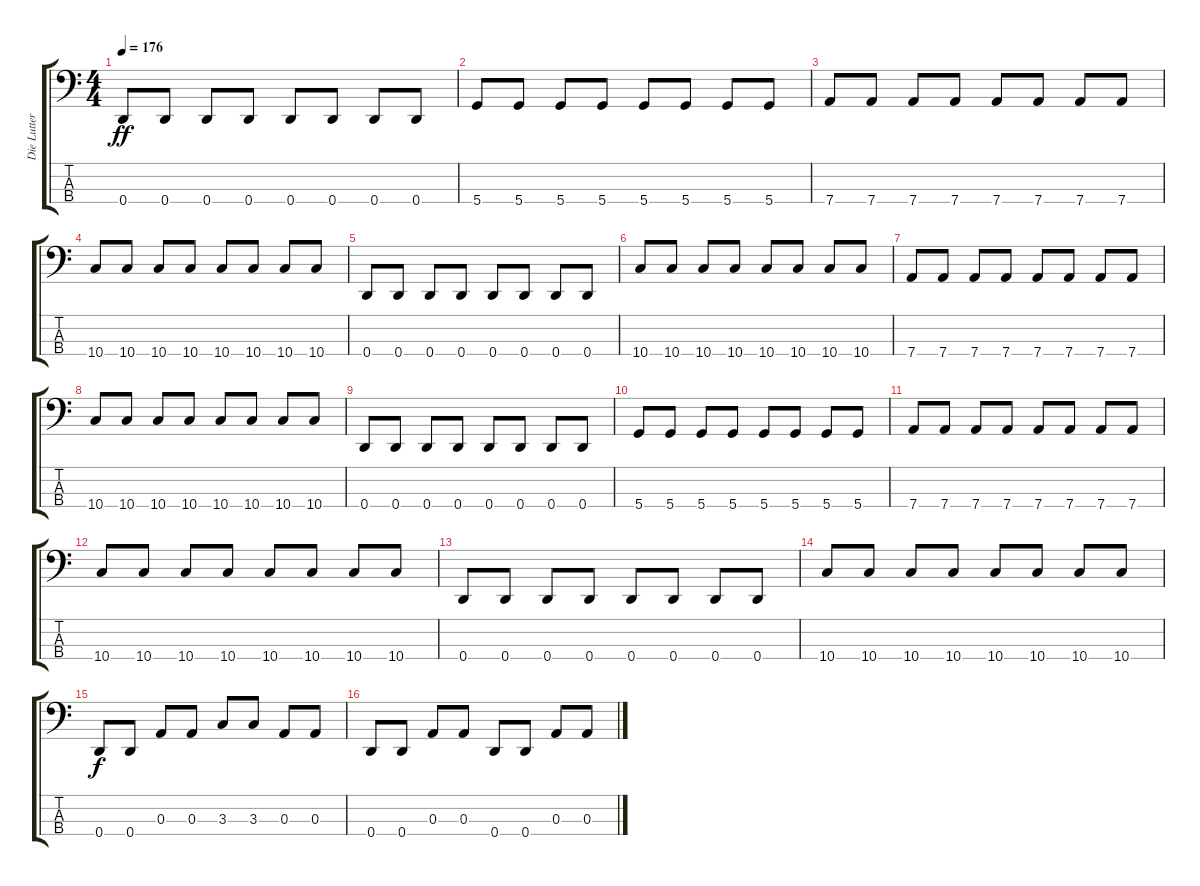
\track ("Die Lutter (Bass)" "Die Lutter") {instrument electricbasspick}
\staff {score tabs}
\tuning (G2 D2 A1 D1) {hide}
\ts (4 4)
\tempo 176
\clef f4
\ks c
0.4.8{dy ff} 0.4.8 0.4.8 0.4.8 0.4.8 0.4.8 0.4.8 0.4.8 |
5.4.8 5.4.8 5.4.8 5.4.8 5.4.8 5.4.8 5.4.8 5.4.8 |
7.4.8 7.4.8 7.4.8 7.4.8 7.4.8 7.4.8 7.4.8 7.4.8 |
10.4.8 10.4.8 10.4.8 10.4.8 10.4.8 10.4.8 10.4.8 10.4.8 |
0.4.8 0.4.8 0.4.8 0.4.8 0.4.8 0.4.8 0.4.8 0.4.8 |
10.4.8 10.4.8 10.4.8 10.4.8 10.4.8 10.4.8 10.4.8 10.4.8 |
7.4.8 7.4.8 7.4.8 7.4.8 7.4.8 7.4.8 7.4.8 7.4.8 |
10.4.8 10.4.8 10.4.8 10.4.8 10.4.8 10.4.8 10.4.8 10.4.8 |
0.4.8 0.4.8 0.4.8 0.4.8 0.4.8 0.4.8 0.4.8 0.4.8 |
5.4.8 5.4.8 5.4.8 5.4.8 5.4.8 5.4.8 5.4.8 5.4.8 |
7.4.8 7.4.8 7.4.8 7.4.8 7.4.8 7.4.8 7.4.8 7.4.8 |
10.4.8 10.4.8 10.4.8 10.4.8 10.4.8 10.4.8 10.4.8 10.4.8 |
0.4.8 0.4.8 0.4.8 0.4.8 0.4.8 0.4.8 0.4.8 0.4.8 |
10.4.8 10.4.8 10.4.8 10.4.8 10.4.8 10.4.8 10.4.8 10.4.8 |
0.4.8{dy f} 0.4.8 0.3.8 0.3.8 3.3.8 3.3.8 0.3.8 0.3.8 |
0.4.8 0.4.8 0.3.8 0.3.8 0.4.8 0.4.8 0.3.8 0.3.8
